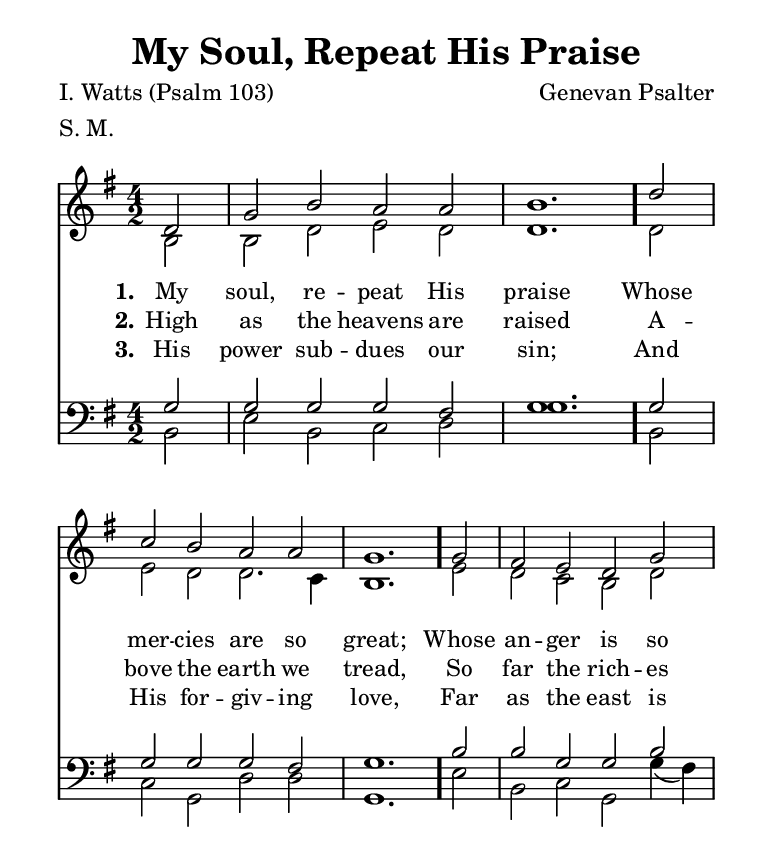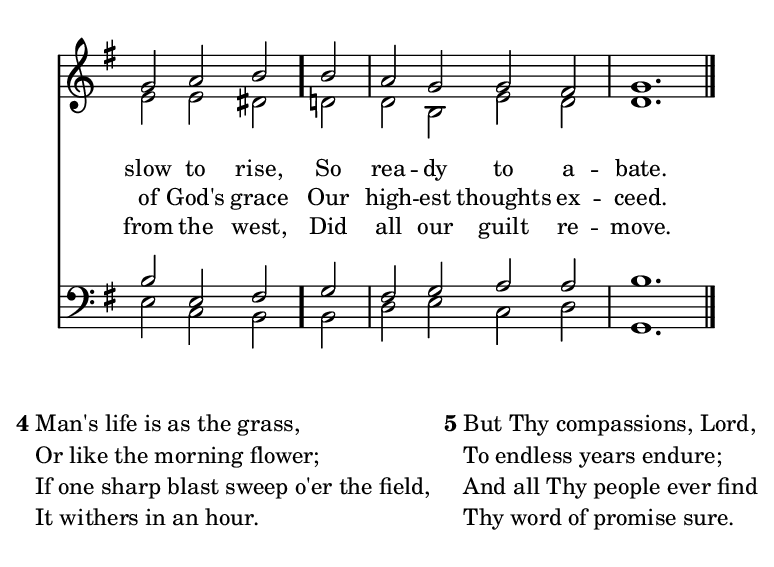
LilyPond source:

\include "common/global.ily"
\paper {
  \include "common/paper.ily"
  ragged-bottom = ##t
  ragged-last-bottom = ##t
  systems-per-page = 2
  page-count = 1
}

\header{
  hymnnumber = "99"
  title = "My Soul, Repeat His Praise"
  tunename = "St. Michael"
  meter = "S. M."
  poet = "I. Watts (Psalm 103)"
  composer = "Genevan Psalter"
  %copyright = ""
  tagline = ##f
}

% for fermata in MIDI
ta = { \tempo 4=160 }
tb = { \tempo 4=80 }

patternAA = { c2 | c2 c2 c2 c2 | c1. }
patternAB = { c2 | c2 c2 c2. c4 | c1. }
patternBA = { c2 | c2 c2 c2 c2 | c2 c2 c2 }
patternBB = { c2 | c2 c2 c2 c4( c4) | c2 c2 c2 }

global = {
  \include "common/overrides.ily"
  \override Staff.TimeSignature.style = #'()
  \time 4/2
  \override Score.MetronomeMark.transparent = ##t % hide all fermata changes too
  \ta
  \key g \major
  \partial 2
  \autoBeamOff
}

notesSoprano = {
\global
\relative c' {

  \changePitch \patternAA { d | g b a a | b }
  \changePitch \patternAA { d | c b a a | g }
  \changePitch \patternBA { g | fis e d g | g a b }
  \changePitch \patternAA { b | a g g fis | g }

  \bar "|."

}
}

notesAlto = {
\global
\relative e' {

  \changePitch \patternAA { b | b d e d | d }
  \changePitch \patternAB { d | e d d c | b }
  \changePitch \patternBA { e | d c b d | e e dis }
  \changePitch \patternAA { d! | d b e d | d }

}
}

notesTenor = {
\global
\relative a {

  \changePitch \patternAA { g | g g g fis | g }
  \changePitch \patternAA { g | g g g fis | g }
  \changePitch \patternBA { b | b g g b | b e, fis }
  \changePitch \patternAA { g | fis g a a | b }

}
}

notesBass = {
\global
\relative f, {

  \changePitch \patternAA { b | e b c d | g }
  \changePitch \patternAA { b, | c g d' d | g, }
  \changePitch \patternBB { e' | b c g g' fis | e c b }
  \changePitch \patternAA { b | d e c d | g, }

}
}

wordsA = \lyricmode {
\set stanza = "1."

My soul, re -- peat His praise \bar "."
Whose mer -- cies are so great; \bar "."
Whose an -- ger is so slow to rise, \bar "."
So rea -- dy to a -- bate. \bar "."

}

wordsB = \lyricmode {
\set stanza = "2."

High as the heavens are raised % original has "heaven's here ! probably wanted heav'ns
A -- bove the earth we tread,
So far the rich -- es of God's grace
Our high -- est thoughts ex -- ceed.

}

wordsC = \lyricmode {
\set stanza = "3."

His power sub -- dues our sin;
And His for -- giv -- ing love,
Far as the east is from the west,
Did all our guilt re -- move.

}

wordsD = \markuplist {

\line { Man's life is as the grass, }
\line { Or like the morning flower; }
\line { If one sharp blast sweep o'er the field, }
\line { It withers in an hour. }

}

wordsE = \markuplist {

\line { But Thy compassions, Lord, }
\line { To endless years endure; }
\line { And all Thy people ever find }
\line { Thy word of promise sure. }

}

\score {
  \context ChoirStaff <<
    \context Staff = upper <<
      \set ChoirStaff.systemStartDelimiter = #'SystemStartBar
      \context Voice  = sopranos { \voiceOne << \notesSoprano >> }
      \context Voice  = altos { \voiceTwo << \notesAlto >> }
      \context Lyrics = one   \lyricsto sopranos \wordsA
      \context Lyrics = two   \lyricsto sopranos \wordsB
      \context Lyrics = three \lyricsto sopranos \wordsC
    >>
    \context Staff = men <<
      \clef bass
      \context Voice  = tenors { \voiceOne << \notesTenor >> }
      \context Voice  = basses { \voiceTwo << \notesBass >> }
    >>
  >>
  \layout {
    \include "common/layout.ily"
  }
  \midi{
    \include "common/midi.ily"
  }
}

\noPageBreak

\markup { \fill-line {
  \hspace #0.1
  \line{ \bold 4 \column { \wordsD } }
  \hspace #0.1
  \line{ \bold 5 \column { \wordsE } }
  \hspace #0.1
} }

\version "2.18.0"  % necessary for upgrading to future LilyPond versions.

% vi:set et ts=2 sw=2 ai nocindent syntax=lilypond
